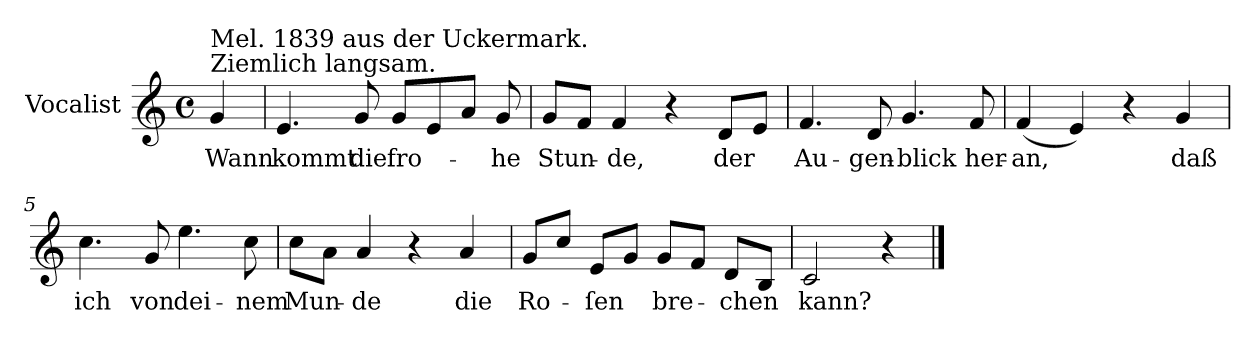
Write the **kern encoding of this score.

**kern	**text
*part1	*part1
*staff1	*staff1
*I"Vocalist	*
*k[]	*
*C:	*
*M4/4	*
*met(c)	*
=	=
!LO:TX:a:t=Ziemlich langsam.	!
!LO:TX:a:t=Mel. 1839 aus der Uckermark.	!
4g	Wann
=1	=1
4.e	kommt
8g	die
8gL	fro-
8e	.
8aJ	.
8g	-he
=2	=2
8gL	Stun-
8fJ	.
4f	-de,
4r	.
8dL	der
8eJ	.
=3	=3
4.f	Au-
8d	-gen-
4.g	-blick
8f	her-
=4	=4
(4f	-an,
4e)	.
4r	.
4g	daß
=5	=5
4.cc	ich
8g	von
4.ee	dei-
8cc	-nem
=6	=6
8ccL	Mun-
8aJ	.
4a	-de
4r	.
4a	die
=7	=7
8gL	Ro-
8ccJ	.
8eL	-ſen
8gJ	.
8gL	bre-
8fJ	.
8dL	-chen
8BJ	.
=8	=8
2c	kann?
4r	.
==	==
*-	*-
